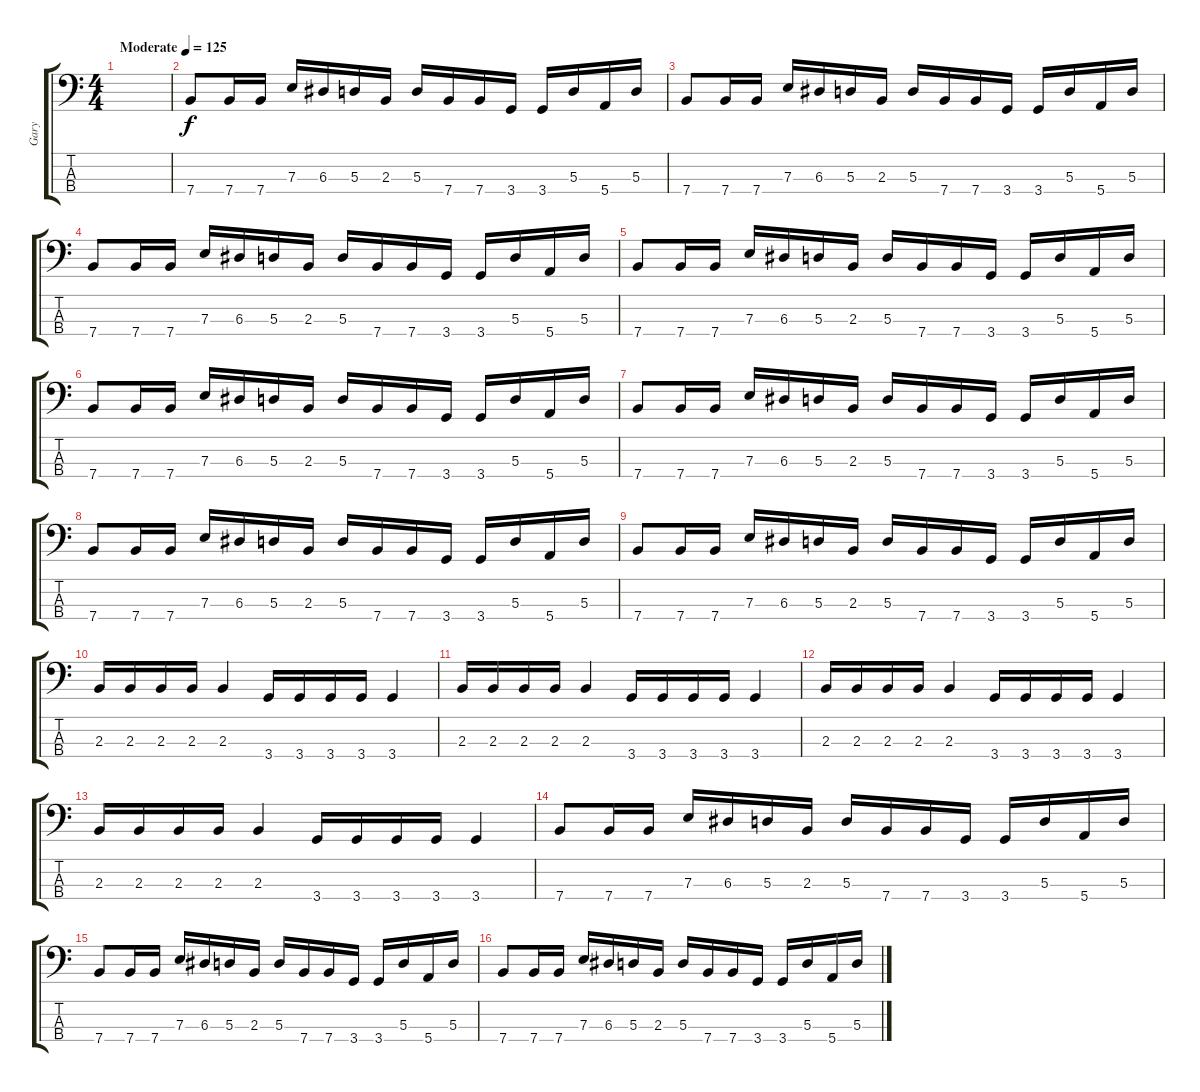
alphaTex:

\track ("Gary" "Gary") {instrument electricbassfinger}
\staff {score tabs}
\tuning (G2 D2 A1 E1) {hide}
\ts (4 4)
\tempo (125 "Moderate")
\clef f4
\ks c
|
7.4.8 7.4.16 7.4.16 7.3.16 6.3.16 5.3.16 2.3.16 5.3.16 7.4.16 7.4.16 3.4.16 3.4.16 5.3.16 5.4.16 5.3.16 |
7.4.8 7.4.16 7.4.16 7.3.16 6.3.16 5.3.16 2.3.16 5.3.16 7.4.16 7.4.16 3.4.16 3.4.16 5.3.16 5.4.16 5.3.16 |
7.4.8 7.4.16 7.4.16 7.3.16 6.3.16 5.3.16 2.3.16 5.3.16 7.4.16 7.4.16 3.4.16 3.4.16 5.3.16 5.4.16 5.3.16 |
7.4.8 7.4.16 7.4.16 7.3.16 6.3.16 5.3.16 2.3.16 5.3.16 7.4.16 7.4.16 3.4.16 3.4.16 5.3.16 5.4.16 5.3.16 |
7.4.8 7.4.16 7.4.16 7.3.16 6.3.16 5.3.16 2.3.16 5.3.16 7.4.16 7.4.16 3.4.16 3.4.16 5.3.16 5.4.16 5.3.16 |
7.4.8 7.4.16 7.4.16 7.3.16 6.3.16 5.3.16 2.3.16 5.3.16 7.4.16 7.4.16 3.4.16 3.4.16 5.3.16 5.4.16 5.3.16 |
7.4.8 7.4.16 7.4.16 7.3.16 6.3.16 5.3.16 2.3.16 5.3.16 7.4.16 7.4.16 3.4.16 3.4.16 5.3.16 5.4.16 5.3.16 |
7.4.8 7.4.16 7.4.16 7.3.16 6.3.16 5.3.16 2.3.16 5.3.16 7.4.16 7.4.16 3.4.16 3.4.16 5.3.16 5.4.16 5.3.16 |
2.3.16 2.3.16 2.3.16 2.3.16 2.3.4 3.4.16 3.4.16 3.4.16 3.4.16 3.4.4 |
2.3.16 2.3.16 2.3.16 2.3.16 2.3.4 3.4.16 3.4.16 3.4.16 3.4.16 3.4.4 |
2.3.16 2.3.16 2.3.16 2.3.16 2.3.4 3.4.16 3.4.16 3.4.16 3.4.16 3.4.4 |
2.3.16 2.3.16 2.3.16 2.3.16 2.3.4 3.4.16 3.4.16 3.4.16 3.4.16 3.4.4 |
7.4.8 7.4.16 7.4.16 7.3.16 6.3.16 5.3.16 2.3.16 5.3.16 7.4.16 7.4.16 3.4.16 3.4.16 5.3.16 5.4.16 5.3.16 |
7.4.8 7.4.16 7.4.16 7.3.16 6.3.16 5.3.16 2.3.16 5.3.16 7.4.16 7.4.16 3.4.16 3.4.16 5.3.16 5.4.16 5.3.16 |
7.4.8 7.4.16 7.4.16 7.3.16 6.3.16 5.3.16 2.3.16 5.3.16 7.4.16 7.4.16 3.4.16 3.4.16 5.3.16 5.4.16 5.3.16
